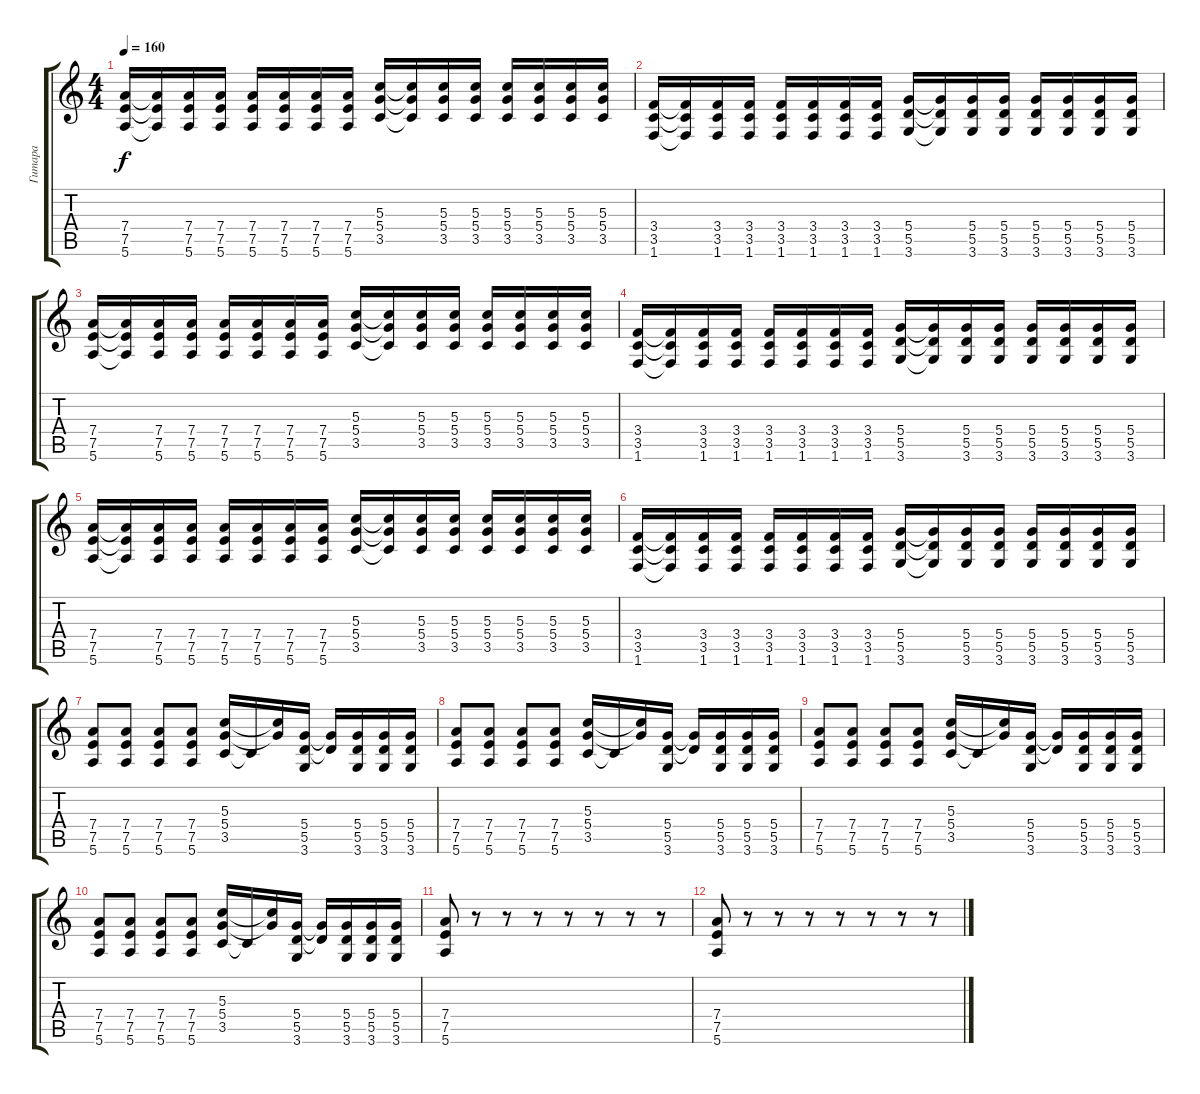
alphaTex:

\track ("Гитара" "Гитара") {instrument distortionguitar}
\staff {score tabs}
\tuning (E4 B3 G3 D3 A2 E2) {hide}
\ts (4 4)
\tempo 160
\clef g2
\ks c
(7.4 7.5 5.6).16{dy f} (7.4{t} 7.5{t} 5.6{t}).16 (7.4 7.5 5.6).16 (7.4 7.5 5.6).16 (7.4 7.5 5.6).16 (7.4 7.5 5.6).16 (7.4 7.5 5.6).16 (7.4 7.5 5.6).16 (5.3 5.4 3.5).16 (5.3{t} 5.4{t} 3.5{t}).16 (5.3 5.4 3.5).16 (5.3 5.4 3.5).16 (5.3 5.4 3.5).16 (5.3 5.4 3.5).16 (5.3 5.4 3.5).16 (5.3 5.4 3.5).16 |
(3.4 3.5 1.6).16 (3.4{t} 3.5{t} 1.6{t}).16 (3.4 3.5 1.6).16 (3.4 3.5 1.6).16 (3.4 3.5 1.6).16 (3.4 3.5 1.6).16 (3.4 3.5 1.6).16 (3.4 3.5 1.6).16 (5.4 5.5 3.6).16 (5.4{t} 5.5{t} 3.6{t}).16 (5.4 5.5 3.6).16 (5.4 5.5 3.6).16 (5.4 5.5 3.6).16 (5.4 5.5 3.6).16 (5.4 5.5 3.6).16 (5.4 5.5 3.6).16 |
(7.4 7.5 5.6).16 (7.4{t} 7.5{t} 5.6{t}).16 (7.4 7.5 5.6).16 (7.4 7.5 5.6).16 (7.4 7.5 5.6).16 (7.4 7.5 5.6).16 (7.4 7.5 5.6).16 (7.4 7.5 5.6).16 (5.3 5.4 3.5).16 (5.3{t} 5.4{t} 3.5{t}).16 (5.3 5.4 3.5).16 (5.3 5.4 3.5).16 (5.3 5.4 3.5).16 (5.3 5.4 3.5).16 (5.3 5.4 3.5).16 (5.3 5.4 3.5).16 |
(3.4 3.5 1.6).16 (3.4{t} 3.5{t} 1.6{t}).16 (3.4 3.5 1.6).16 (3.4 3.5 1.6).16 (3.4 3.5 1.6).16 (3.4 3.5 1.6).16 (3.4 3.5 1.6).16 (3.4 3.5 1.6).16 (5.4 5.5 3.6).16 (5.4{t} 5.5{t} 3.6{t}).16 (5.4 5.5 3.6).16 (5.4 5.5 3.6).16 (5.4 5.5 3.6).16 (5.4 5.5 3.6).16 (5.4 5.5 3.6).16 (5.4 5.5 3.6).16 |
(7.4 7.5 5.6).16 (7.4{t} 7.5{t} 5.6{t}).16 (7.4 7.5 5.6).16 (7.4 7.5 5.6).16 (7.4 7.5 5.6).16 (7.4 7.5 5.6).16 (7.4 7.5 5.6).16 (7.4 7.5 5.6).16 (5.3 5.4 3.5).16 (5.3{t} 5.4{t} 3.5{t}).16 (5.3 5.4 3.5).16 (5.3 5.4 3.5).16 (5.3 5.4 3.5).16 (5.3 5.4 3.5).16 (5.3 5.4 3.5).16 (5.3 5.4 3.5).16 |
(3.4 3.5 1.6).16 (3.4{t} 3.5{t} 1.6{t}).16 (3.4 3.5 1.6).16 (3.4 3.5 1.6).16 (3.4 3.5 1.6).16 (3.4 3.5 1.6).16 (3.4 3.5 1.6).16 (3.4 3.5 1.6).16 (5.4 5.5 3.6).16 (5.4{t} 5.5{t} 3.6{t}).16 (5.4 5.5 3.6).16 (5.4 5.5 3.6).16 (5.4 5.5 3.6).16 (5.4 5.5 3.6).16 (5.4 5.5 3.6).16 (5.4 5.5 3.6).16 |
(7.4 7.5 5.6).8 (7.4 7.5 5.6).8 (7.4 7.5 5.6).8 (7.4 7.5 5.6).8 (5.3 5.4 3.5).16 3.5{t}.16 (5.3{t} 5.4{t}).16 (5.4 5.5 3.6).16 (5.4{t} 5.5{t}).16 (5.4 5.5 3.6).16 (5.4 5.5 3.6).16 (5.4 5.5 3.6).16 |
(7.4 7.5 5.6).8 (7.4 7.5 5.6).8 (7.4 7.5 5.6).8 (7.4 7.5 5.6).8 (5.3 5.4 3.5).16 3.5{t}.16 (5.3{t} 5.4{t}).16 (5.4 5.5 3.6).16 (5.4{t} 5.5{t}).16 (5.4 5.5 3.6).16 (5.4 5.5 3.6).16 (5.4 5.5 3.6).16 |
(7.4 7.5 5.6).8 (7.4 7.5 5.6).8 (7.4 7.5 5.6).8 (7.4 7.5 5.6).8 (5.3 5.4 3.5).16 3.5{t}.16 (5.3{t} 5.4{t}).16 (5.4 5.5 3.6).16 (5.4{t} 5.5{t}).16 (5.4 5.5 3.6).16 (5.4 5.5 3.6).16 (5.4 5.5 3.6).16 |
(7.4 7.5 5.6).8 (7.4 7.5 5.6).8 (7.4 7.5 5.6).8 (7.4 7.5 5.6).8 (5.3 5.4 3.5).16 3.5{t}.16 (5.3{t} 5.4{t}).16 (5.4 5.5 3.6).16 (5.4{t} 5.5{t}).16 (5.4 5.5 3.6).16 (5.4 5.5 3.6).16 (5.4 5.5 3.6).16 |
(7.4 7.5 5.6).8 r.8 r.8 r.8 r.8 r.8 r.8 r.8 |
(7.4 7.5 5.6).8 r.8 r.8 r.8 r.8 r.8 r.8 r.8
